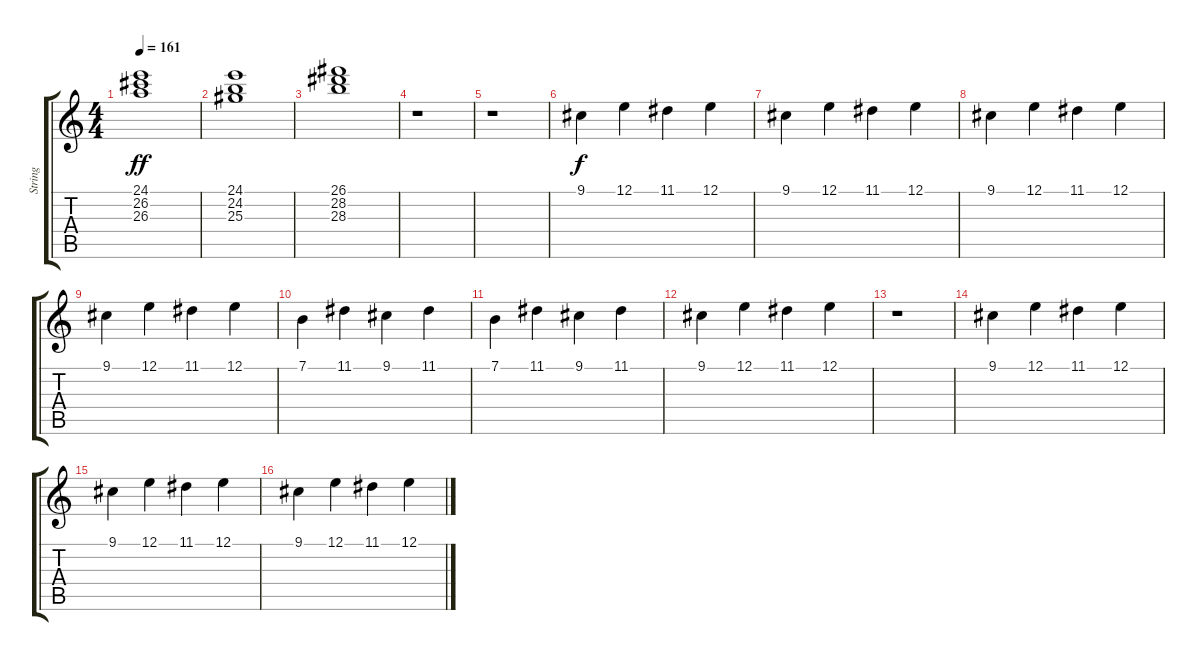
\track ("String" "String") {instrument stringensemble2}
\staff {score tabs}
\tuning (E4 B3 G3 D3 A2 E2) {hide}
\ts (4 4)
\tempo 161
\clef g2
\ks c
(24.1 26.2 26.3).1{dy ff} |
(24.1 24.2 25.3).1 |
(26.1 28.2 28.3).1 |
r.1 |
r.1 |
9.1.4{dy f} 12.1.4 11.1.4 12.1.4 |
9.1.4 12.1.4 11.1.4 12.1.4 |
9.1.4 12.1.4 11.1.4 12.1.4 |
9.1.4 12.1.4 11.1.4 12.1.4 |
7.1.4 11.1.4 9.1.4 11.1.4 |
7.1.4 11.1.4 9.1.4 11.1.4 |
9.1.4 12.1.4 11.1.4 12.1.4 |
r.1 |
9.1.4 12.1.4 11.1.4 12.1.4 |
9.1.4 12.1.4 11.1.4 12.1.4 |
9.1.4 12.1.4 11.1.4 12.1.4
